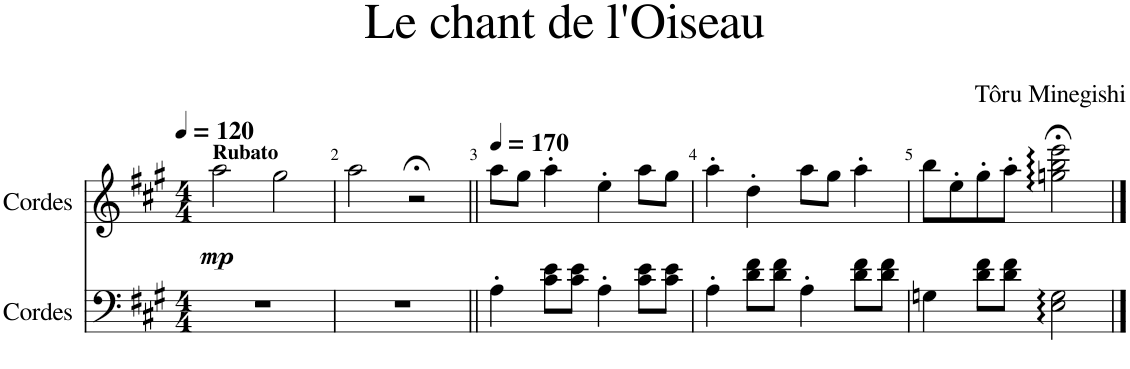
**kern	**kern	**dynam
*part2	*part1	*part1
*staff2	*staff1	*staff1
*I"Cordes	*I"Cordes	*
*clefF4	*clefG2	*
*k[f#c#g#]	*k[f#c#g#]	*
*M4/4	*M4/4	*
*MM120	*MM120	*
=1	=1	=1
!	!LO:TX:a:B:t=Rubato	!
!	!	!LO:DY:b
1r	2aa\	mp
.	2gg#\	.
=2	=2	=2
1r	2aa\	.
.	2r;<	.
=3||	=3||	=3||
*	*MM170	*
4A'\	8aa\L	.
.	8gg#\J	.
8c#\ 8e\L	4aa'\	.
8c#\ 8e\J	.	.
4A'\	4ee'\	.
8c#\ 8e\L	8aa\L	.
8c#\ 8e\J	8gg#\J	.
=4	=4	=4
4A'\	4aa'\	.
8d\ 8f#\L	4dd'\	.
8d\ 8f#\J	.	.
4A'\	8aa\L	.
.	8gg#\J	.
8d\ 8f#\L	4aa'\	.
8d\ 8f#\J	.	.
=5	=5	=5
4Gn\	8bb\L	.
.	8ee'\	.
8d\ 8f#\L	8gg#'\	.
8d\ 8f#\J	8aa'\J	.
2E\:: 2G\::	2ggn\::;< 2bb\::;< 2eee\::;<	.
==	==	==
*-	*-	*-
